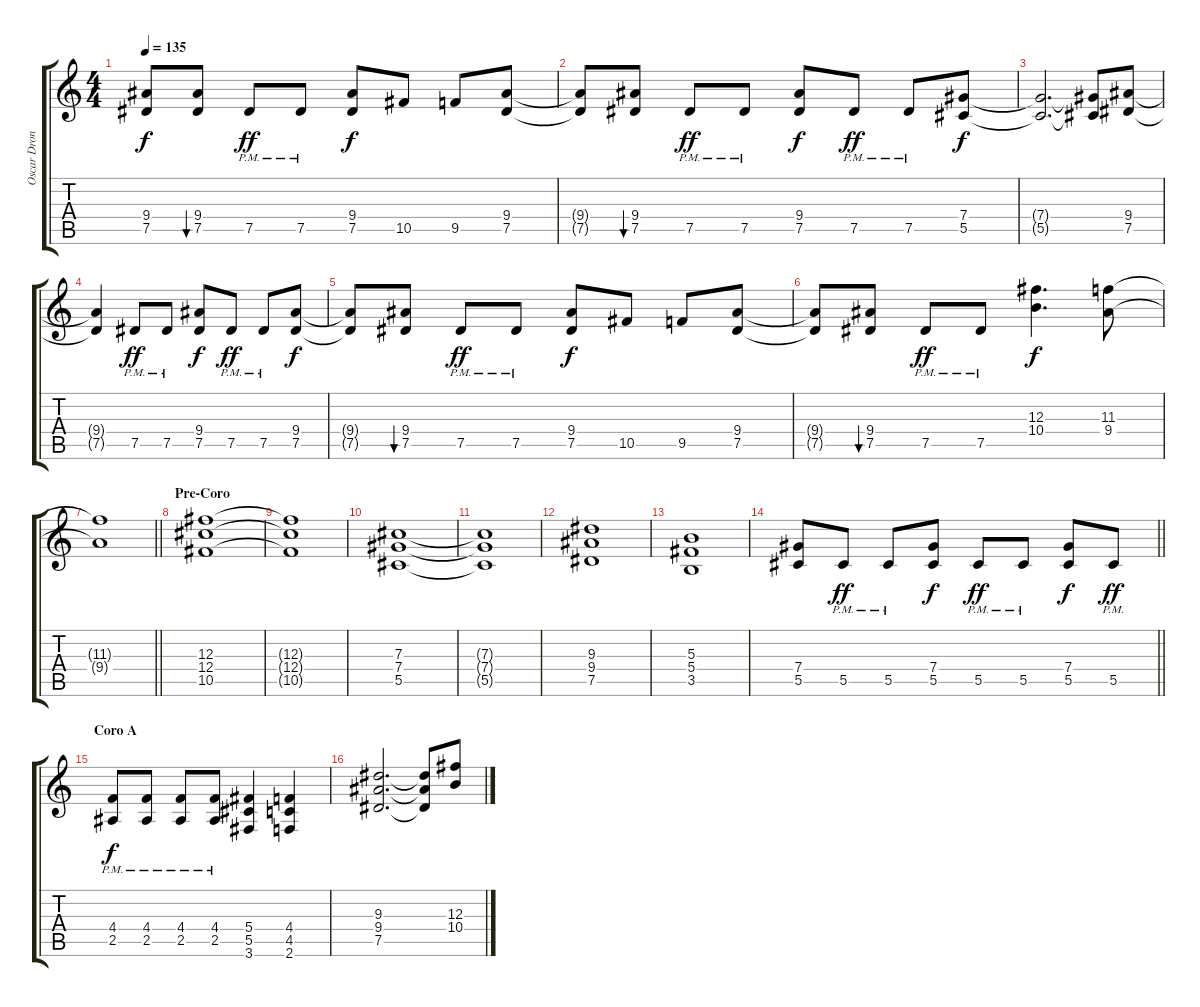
\track ("Oscar Dronjak" "Oscar Dron") {instrument overdrivenguitar}
\staff {score tabs}
\tuning (Eb4 Bb3 Gb3 Db3 Ab2 Eb2) {hide}
\ts (4 4)
\tempo 135
\clef g2
\ks c
(9.4{t} 7.5{t}).8{dy f} (9.4 7.5).8{bu 30} 7.5{pm}.8{dy ff} 7.5{pm}.8 (9.4 7.5).8{dy f} 10.5.8 9.5.8 (9.4 7.5).8 |
(9.4{t} 7.5{t}).8 (9.4 7.5).8{bu 30} 7.5{pm}.8{dy ff} 7.5{pm}.8 (9.4 7.5).8{dy f} 7.5{pm}.8{dy ff} 7.5{pm}.8 (7.4 5.5).8{dy f} |
(7.4{t} 5.5{t}).2{d} (7.4{t} 5.5{t}).8 (9.4 7.5).8 |
(9.4{t} 7.5{t}).4 7.5{pm}.8{dy ff} 7.5{pm}.8 (9.4 7.5).8{dy f} 7.5{pm}.8{dy ff} 7.5{pm}.8 (9.4 7.5).8{dy f} |
(9.4{t} 7.5{t}).8 (9.4 7.5).8{bu 30} 7.5{pm}.8{dy ff} 7.5{pm}.8 (9.4 7.5).8{dy f} 10.5.8 9.5.8 (9.4 7.5).8 |
(9.4{t} 7.5{t}).8 (9.4 7.5).8{bu 30} 7.5{pm}.8{dy ff} 7.5{pm}.8 (12.3 10.4).4{d dy f} (11.3 9.4).8 |
\barLineRight lightlight
(11.3{t} 9.4{t}).1 |
\section ("" "Pre-Coro")
(12.3 12.4 10.5).1 |
(12.3{t} 12.4{t} 10.5{t}).1 |
(7.3 7.4 5.5).1 |
(7.3{t} 7.4{t} 5.5{t}).1 |
(9.3 9.4 7.5).1 |
(5.3 5.4 3.5).1 |
\barLineRight lightlight
(7.4 5.5).8 5.5{pm}.8{dy ff} 5.5{pm}.8 (7.4 5.5).8{dy f} 5.5{pm}.8{dy ff} 5.5{pm}.8 (7.4 5.5).8{dy f} 5.5{pm}.8{dy ff} |
\section ("" "Coro A")
(4.4{pm} 2.5{pm}).8{dy f} (4.4{pm} 2.5{pm}).8 (4.4{pm} 2.5{pm}).8 (4.4{pm} 2.5{pm}).8 (5.4 5.5 3.6).4 (4.4 4.5 2.6).4 |
(9.3 9.4 7.5).2{d} (9.3{t} 9.4{t} 7.5{t}).8 (12.3 10.4).8
